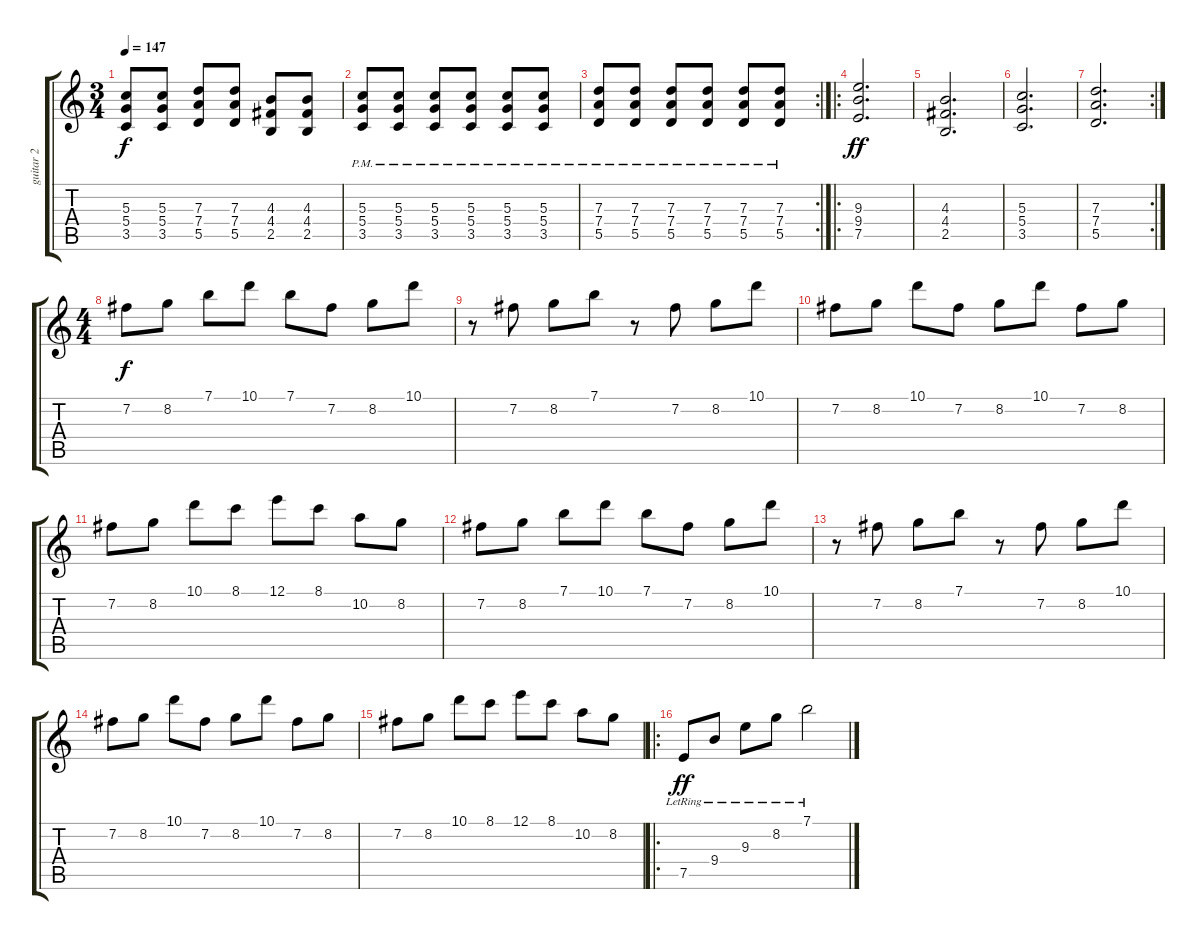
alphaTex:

\track ("guitar 2" "guitar 2") {instrument distortionguitar}
\staff {score tabs}
\tuning (E4 B3 G3 D3 A2 E2) {hide}
\ts (3 4)
\tempo 147
\clef g2
\ks c
(5.3 5.4 3.5).8{dy f} (5.3 5.4 3.5).8 (7.3 7.4 5.5).8 (7.3 7.4 5.5).8 (4.3 4.4 2.5).8 (4.3 4.4 2.5).8 |
(5.3{pm} 5.4{pm} 3.5{pm}).8 (5.3{pm} 5.4{pm} 3.5{pm}).8 (5.3{pm} 5.4{pm} 3.5{pm}).8 (5.3{pm} 5.4{pm} 3.5{pm}).8 (5.3{pm} 5.4{pm} 3.5{pm}).8 (5.3{pm} 5.4{pm} 3.5{pm}).8 |
\rc 2
(7.3{pm} 7.4{pm} 5.5{pm}).8 (7.3{pm} 7.4{pm} 5.5{pm}).8 (7.3{pm} 7.4{pm} 5.5{pm}).8 (7.3{pm} 7.4{pm} 5.5{pm}).8 (7.3{pm} 7.4{pm} 5.5{pm}).8 (7.3{pm} 7.4{pm} 5.5{pm}).8 |
\ro
(9.3 9.4 7.5).2{d dy ff} |
(4.3 4.4 2.5).2{d} |
(5.3 5.4 3.5).2{d} |
\rc 2
(7.3 7.4 5.5).2{d} |
\ts (4 4)
7.2.8{dy f} 8.2.8 7.1.8 10.1.8 7.1.8 7.2.8 8.2.8 10.1.8 |
r.8 7.2.8 8.2.8 7.1.8 r.8 7.2.8 8.2.8 10.1.8 |
7.2.8 8.2.8 10.1.8 7.2.8 8.2.8 10.1.8 7.2.8 8.2.8 |
7.2.8 8.2.8 10.1.8 8.1.8 12.1.8 8.1.8 10.2.8 8.2.8 |
7.2.8 8.2.8 7.1.8 10.1.8 7.1.8 7.2.8 8.2.8 10.1.8 |
r.8 7.2.8 8.2.8 7.1.8 r.8 7.2.8 8.2.8 10.1.8 |
7.2.8 8.2.8 10.1.8 7.2.8 8.2.8 10.1.8 7.2.8 8.2.8 |
7.2.8 8.2.8 10.1.8 8.1.8 12.1.8 8.1.8 10.2.8 8.2.8 |
\ro
7.5{lr}.8{dy ff instrument acousticguitarsteel} 9.4{lr}.8 9.3{lr}.8 8.2{lr}.8 7.1{lr}.2
